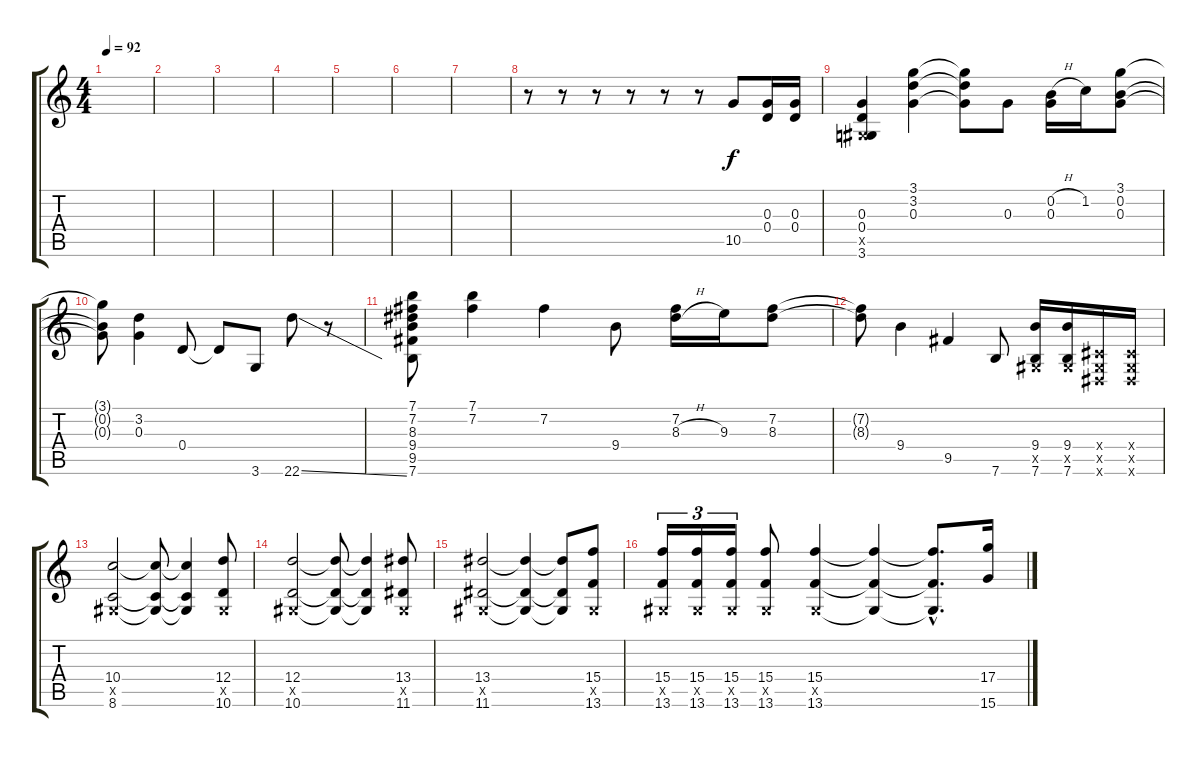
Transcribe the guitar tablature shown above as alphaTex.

\track "" {instrument distortionguitar}
\staff {score tabs}
\tuning (E4 B3 G3 D3 A2 E2) {hide}
\ts (4 4)
\tempo 92
\clef g2
\ks c
|
|
|
|
|
|
|
r.8 r.8 r.8 r.8 r.8 r.8 10.5.8 (0.3 0.4).16 (0.3 0.4).16 |
(0.3 0.4 -1.5{x} 3.6).4 (3.1 3.2 0.3).4 (3.1{t} 3.2{t} 0.3{t}).8 0.3.8 (0.2{h} 0.3).16 1.2.16 (3.1 0.2 0.3).8 |
(3.1{t} 0.2{t} 0.3{t}).8 (3.2 0.3).4 0.4.8 0.4{t}.8 3.6.8 22.6{ss}.8 r.8 |
(7.1 7.2 8.3 9.4 9.5 7.6).8 (7.1 7.2).4 7.2.4 9.4.8 (7.2 8.3{h}).16 9.3.16 (7.2 8.3).8 |
(7.2{t} 8.3{t}).8 9.4.4 9.5.4 7.6.8 (9.4 -1.5{x} 7.6).16 (9.4 -1.5{x} 7.6).16 (-1.4{x} -1.5{x} -1.6{x}).16 (-1.4{x} -1.5{x} -1.6{x}).16 |
(10.4 -1.5{x} 8.6).2 (10.4{t} -1.5{t} 8.6{t}).8 (10.4{t} -1.5{t} 8.6{t}).4 (12.4 -1.5{x} 10.6).8 |
(12.4 -1.5{x} 10.6).2 (12.4{t} -1.5{t} 10.6{t}).8 (12.4{t} -1.5{t} 10.6{t}).4 (13.4 -1.5{x} 11.6).8 |
(13.4 -1.5{x} 11.6).2 (13.4{t} -1.5{t} 11.6{t}).4 (13.4{t} -1.5{t} 11.6{t}).8 (15.4 -1.5{x} 13.6).8 |
(15.4 -1.5{x} 13.6).16{tu (3 2)} (15.4 -1.5{x} 13.6).16{tu (3 2)} (15.4 -1.5{x} 13.6).16{tu (3 2)} (15.4 -1.5{x} 13.6).8 (15.4 -1.5{x} 13.6).4 (15.4{t} -1.5{t} 13.6{t}).4 (15.4{hac t} -1.5{hac t} 13.6{hac t}).8{d} (17.4 15.6).16
